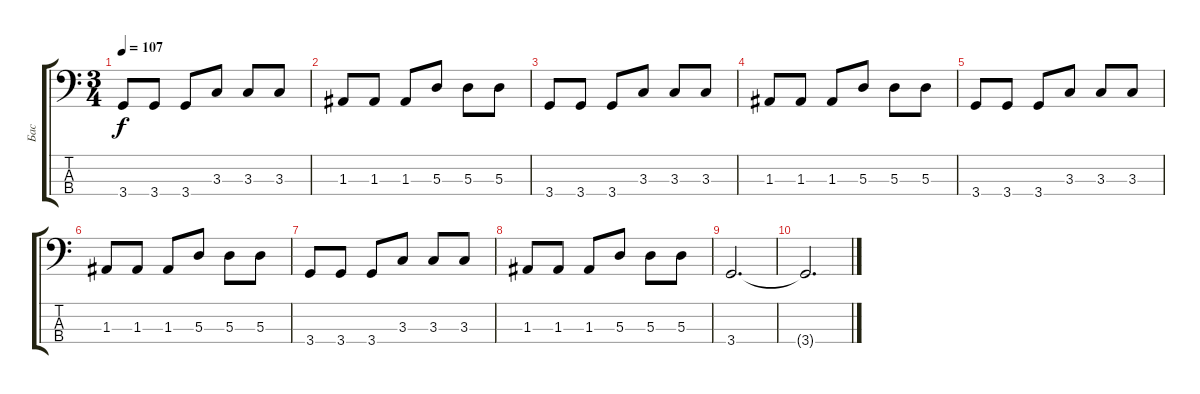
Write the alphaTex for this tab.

\track ("Бас" "Бас") {instrument electricbassfinger}
\staff {score tabs}
\tuning (G2 D2 A1 E1) {hide}
\ts (3 4)
\tempo 107
\clef f4
\ks c
3.4.8{dy f} 3.4.8 3.4.8 3.3.8 3.3.8 3.3.8 |
1.3.8 1.3.8 1.3.8 5.3.8 5.3.8 5.3.8 |
3.4.8 3.4.8 3.4.8 3.3.8 3.3.8 3.3.8 |
1.3.8 1.3.8 1.3.8 5.3.8 5.3.8 5.3.8 |
3.4.8 3.4.8 3.4.8 3.3.8 3.3.8 3.3.8 |
1.3.8 1.3.8 1.3.8 5.3.8 5.3.8 5.3.8 |
3.4.8 3.4.8 3.4.8 3.3.8 3.3.8 3.3.8 |
1.3.8 1.3.8 1.3.8 5.3.8 5.3.8 5.3.8 |
3.4.2{d} |
3.4{t}.2{d}
